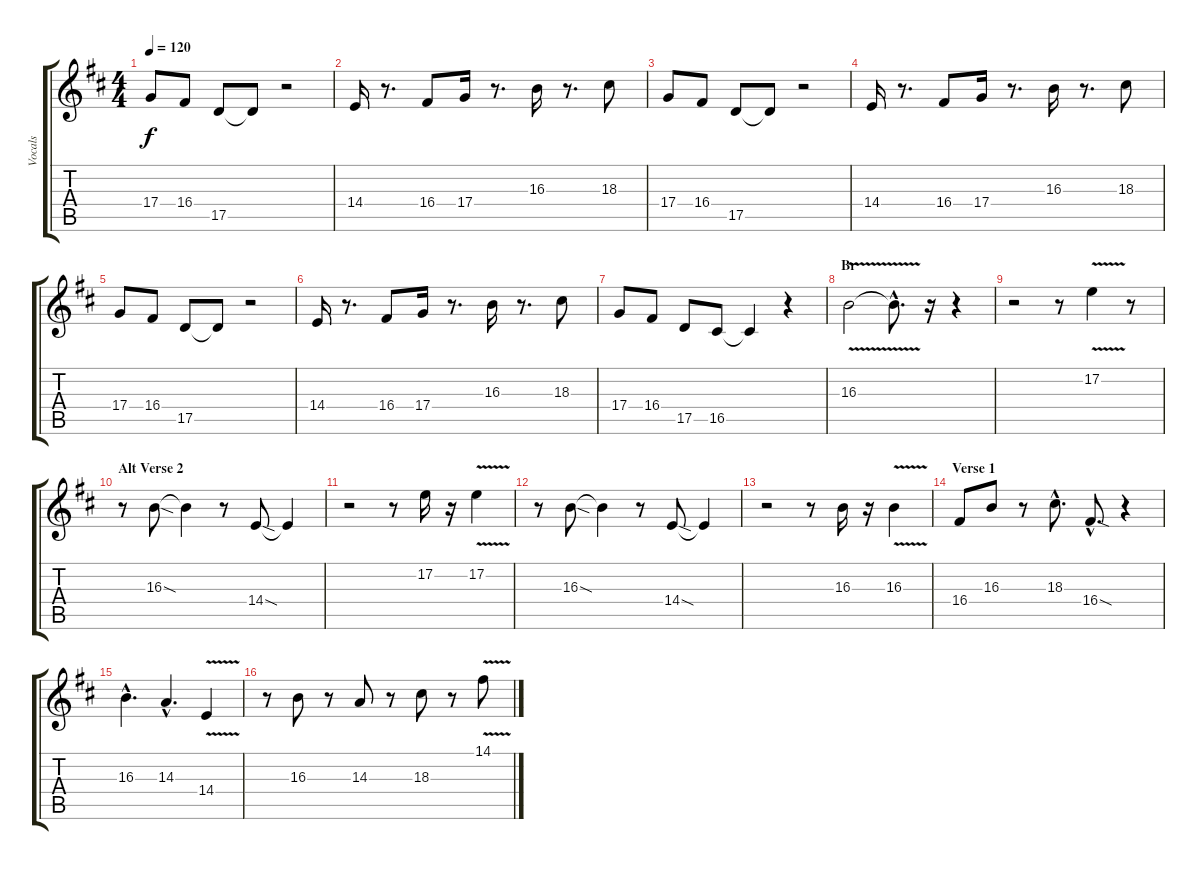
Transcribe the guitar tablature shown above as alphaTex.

\track ("Vocals" "Vocals") {instrument lead3calliope}
\staff {score tabs}
\tuning (E4 B3 G3 D3 A2 E2) {hide}
\ts (4 4)
\tempo 120
\clef g2
\ks d
17.4.8{dy f} 16.4.8 17.5.8 17.5{t}.8 r.2 |
14.4.16 r.8{d} 16.4.8 17.4.16 r.8{d} 16.3.16 r.8{d} 18.3.8 |
17.4.8 16.4.8 17.5.8 17.5{t}.8 r.2 |
14.4.16 r.8{d} 16.4.8 17.4.16 r.8{d} 16.3.16 r.8{d} 18.3.8 |
17.4.8 16.4.8 17.5.8 17.5{t}.8 r.2 |
14.4.16 r.8{d} 16.4.8 17.4.16 r.8{d} 16.3.16 r.8{d} 18.3.8 |
17.4.8 16.4.8 17.5.8 16.5.8 16.5{t}.4 r.4 |
\section ("" "Br")
16.3{v}.2 16.3{hac t}.8{d} r.16 r.4 |
r.2 r.8 17.2{v}.4 r.8 |
\section ("" "Alt Verse 2")
r.8 16.3{sod}.8 16.3{t}.4 r.8 14.4{sod}.8 14.4{t}.4 |
r.2 r.8 17.2.16 r.16 17.2{v}.4 |
r.8 16.3{sod}.8 16.3{t}.4 r.8 14.4{sod}.8 14.4{t}.4 |
r.2 r.8 16.3.16 r.16 16.3{v}.4 |
\section ("" "Verse 1")
16.4.8 16.3.8 r.8 18.3{hac}.8{d} 16.4{sod hac}.8{d} r.4 |
16.3{hac}.4{d} 14.3{hac}.4{d} 14.4{v}.4 |
r.8 16.3.8 r.8 14.3.8 r.8 18.3.8 r.8 14.1{v}.8
